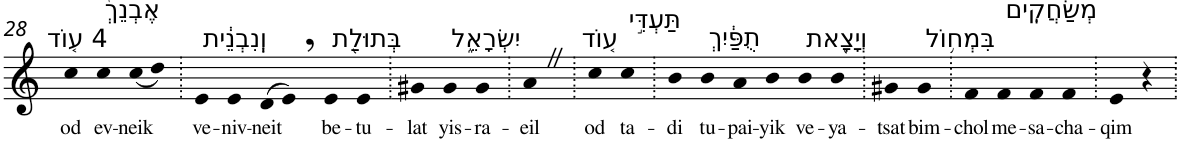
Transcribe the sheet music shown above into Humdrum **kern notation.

**kern	**text
*part1	*part1
*staff1	*staff1
*I"Piano	*
*I'Pno	*
!!LO:PB:g=z
*clefG2	*
*k[]	*
=28	=28
!LO:TX:a:t=4 ע֤וֹד	!
!	!LO:LY:b
4cc	od
!LO:TX:a:t=אֶבְנֵךְ֙	!
!	!LO:LY:b
4cc	ev-
!	!LO:LY:b
(<8cc	-neik
8dd)	.
=29.	=29.
!LO:TX:a:t=וְֽנִבְנֵ֔ית	!
!	!LO:LY:b
4e	ve-
!	!LO:LY:b
4e	-niv-
!	!LO:LY:b
(>8d	-neit
8e,)	.
!LO:TX:a:t=בְּתוּלַ֖ת	!
!	!LO:LY:b
4e	be-
!	!LO:LY:b
4e	-tu-
=30.	=30.
!	!LO:LY:b
4g#X	-lat
!LO:TX:a:t=יִשְׂרָאֵ֑ל	!
!	!LO:LY:b
4g#	yis-
!	!LO:LY:b
4g#	-ra-
=31.	=31.
!	!LO:LY:b
4aZ	-eil
=32.	=32.
!LO:TX:a:t=ע֚וֹד	!
!	!LO:LY:b
4cc	od
!LO:TX:a:t=תַּעְדִּ֣י	!
!	!LO:LY:b
4cc	ta-
=33.	=33.
!	!LO:LY:b
4b	-di
!LO:TX:a:t=תֻפַּ֔יִךְ	!
!	!LO:LY:b
4b	tu-
!	!LO:LY:b
4a	-pai-
!	!LO:LY:b
4b	-yik
!LO:TX:a:t=וְיָצָ֖את	!
!	!LO:LY:b
4b	ve-
!	!LO:LY:b
4b	-ya-
=34.	=34.
!	!LO:LY:b
4g#X	-tsat
!LO:TX:a:t=בִּמְח֥וֹל	!
!	!LO:LY:b
4g#	bim-
=35.	=35.
!	!LO:LY:b
4f	-chol
!LO:TX:a:t=מְשַׂחֲקִֽים	!
!	!LO:LY:b
4f	me-
!	!LO:LY:b
4f	-sa-
!	!LO:LY:b
4f	-cha-
=36.	=36.
!	!LO:LY:b
4e	-qim
4r	.
=.	=.
*-	*-
